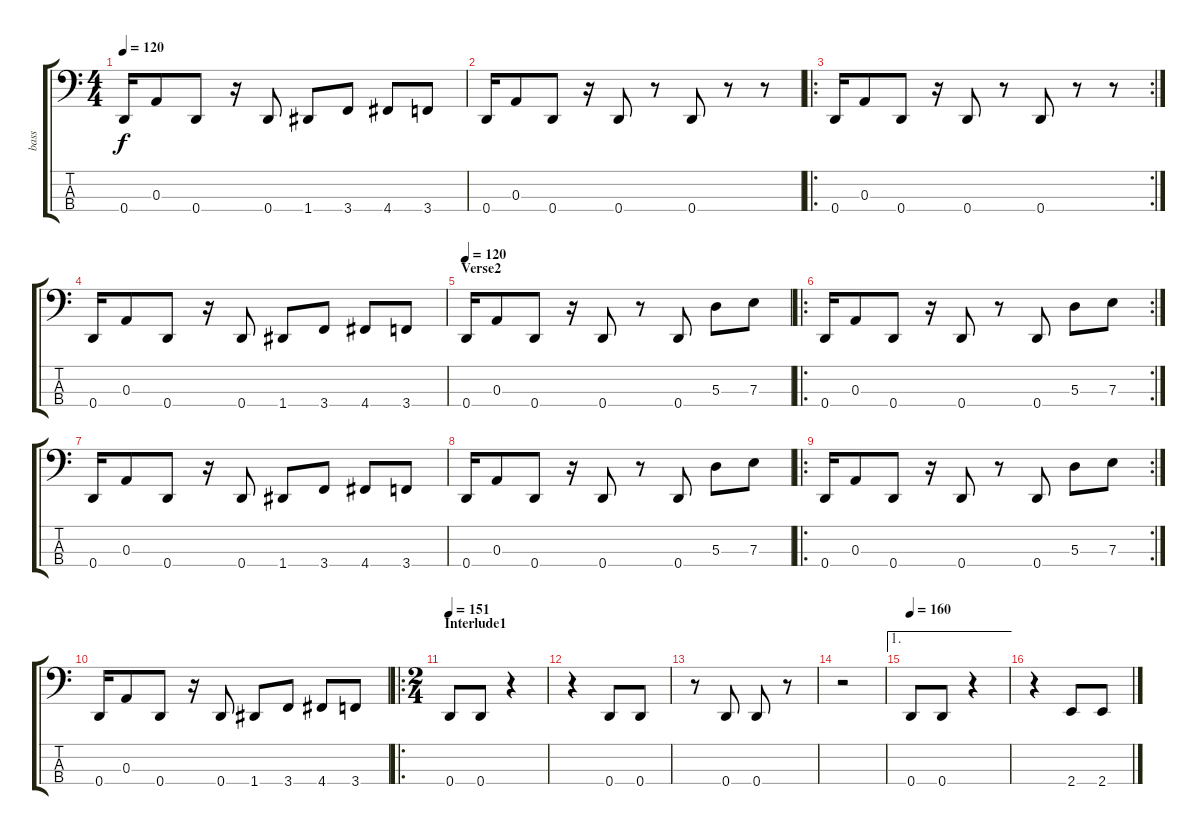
\track ("bass" "bass") {instrument electricbassfinger}
\staff {score tabs}
\tuning (G2 D2 A1 D1) {hide}
\ts (4 4)
\tempo 120
\clef f4
\ks c
0.4.16{dy f} 0.3.8 0.4.8 r.16 0.4.8 1.4.8 3.4.8 4.4.8 3.4.8 |
0.4.16 0.3.8 0.4.8 r.16 0.4.8 r.8 0.4.8 r.8 r.8 |
\ro
\rc 2
0.4.16 0.3.8 0.4.8 r.16 0.4.8 r.8 0.4.8 r.8 r.8 |
0.4.16 0.3.8 0.4.8 r.16 0.4.8 1.4.8 3.4.8 4.4.8 3.4.8 |
\section ("" "Verse2")
\tempo 120
0.4.16 0.3.8 0.4.8 r.16 0.4.8 r.8 0.4.8 5.3.8 7.3.8 |
\ro
\rc 2
0.4.16 0.3.8 0.4.8 r.16 0.4.8 r.8 0.4.8 5.3.8 7.3.8 |
0.4.16 0.3.8 0.4.8 r.16 0.4.8 1.4.8 3.4.8 4.4.8 3.4.8 |
0.4.16 0.3.8 0.4.8 r.16 0.4.8 r.8 0.4.8 5.3.8 7.3.8 |
\ro
\rc 2
0.4.16 0.3.8 0.4.8 r.16 0.4.8 r.8 0.4.8 5.3.8 7.3.8 |
0.4.16 0.3.8 0.4.8 r.16 0.4.8 1.4.8 3.4.8 4.4.8 3.4.8 |
\ro
\ts (2 4)
\section ("" "Interlude1")
\tempo 151
0.4.8 0.4.8 r.4 |
r.4 0.4.8 0.4.8 |
r.8 0.4.8 0.4.8 r.8 |
r.2 |
\ae 1
\tempo 160
0.4.8 0.4.8 r.4 |
r.4 2.4.8 2.4.8
